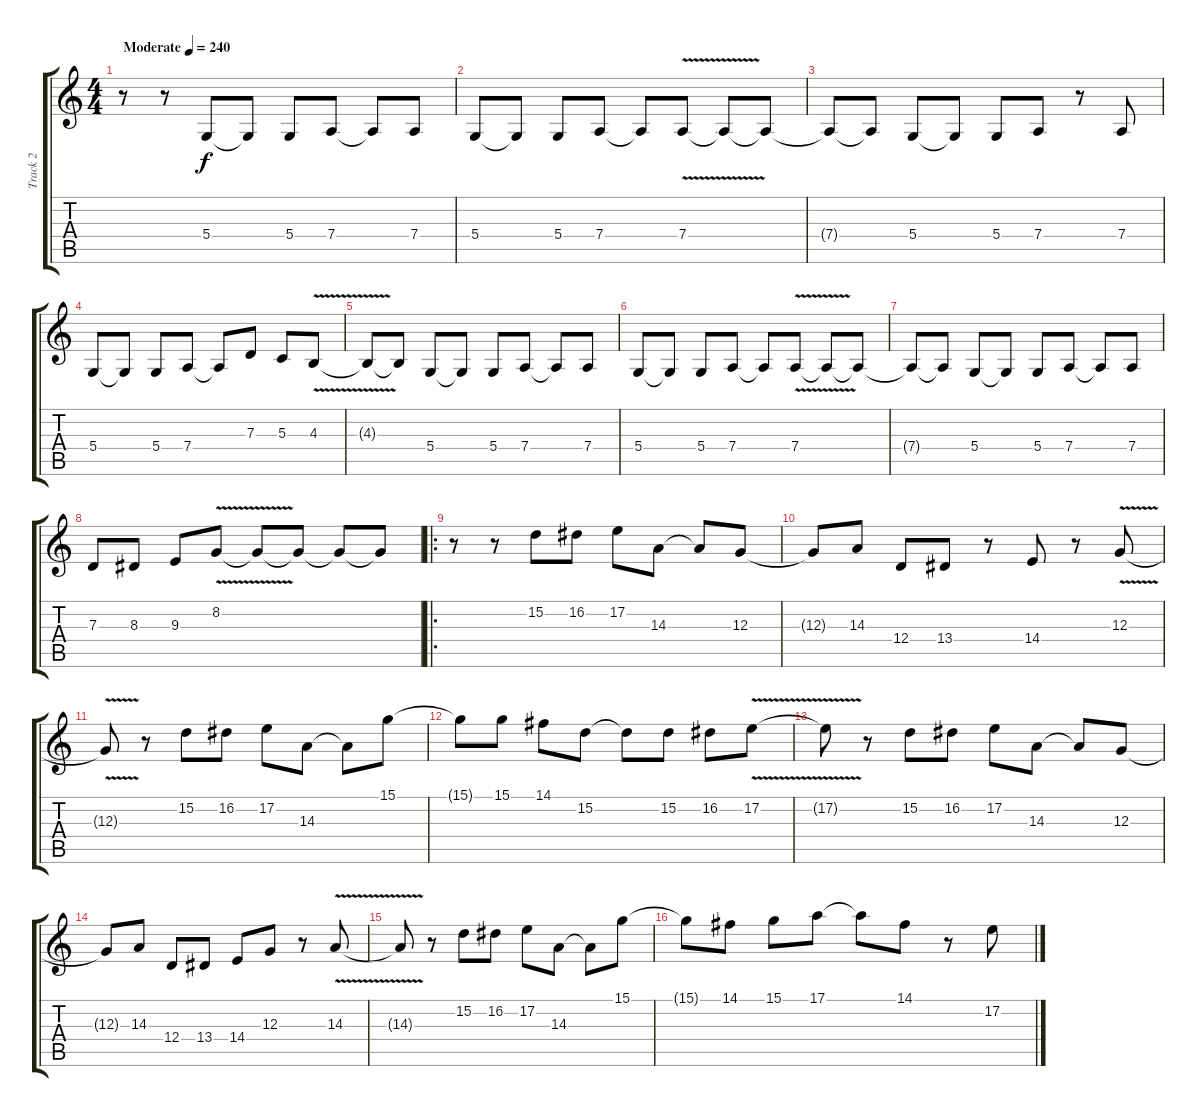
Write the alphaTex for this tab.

\track ("Track 2" "Track 2") {instrument lead5charang}
\staff {score tabs}
\tuning (E4 B3 G3 D3 A2 E2) {hide}
\ts (4 4)
\tempo (240 "Moderate")
\clef g2
\ks c
r.8{dy f instrument lead5charang} r.8 5.4.8 5.4{t}.8 5.4.8 7.4.8 7.4{t}.8 7.4.8 |
5.4.8 5.4{t}.8 5.4.8 7.4.8 7.4{t}.8 7.4{v}.8 7.4{t}.8 7.4{t}.8 |
7.4{t}.8 7.4{t}.8 5.4.8 5.4{t}.8 5.4.8 7.4.8 r.8 7.4.8 |
5.4.8 5.4{t}.8 5.4.8 7.4.8 7.4{t}.8 7.3.8 5.3.8 4.3{v}.8 |
4.3{t}.8 4.3{t}.8 5.4.8 5.4{t}.8 5.4.8 7.4.8 7.4{t}.8 7.4.8 |
5.4.8 5.4{t}.8 5.4.8 7.4.8 7.4{t}.8 7.4{v}.8 7.4{t}.8 7.4{t}.8 |
7.4{t}.8 7.4{t}.8 5.4.8 5.4{t}.8 5.4.8 7.4.8 7.4{t}.8 7.4.8 |
7.3.8 8.3.8 9.3.8 8.2{v}.8 8.2{t}.8 8.2{t}.8 8.2{t}.8 8.2{t}.8 |
\ro
r.8 r.8 15.2.8 16.2.8 17.2.8 14.3.8 14.3{t}.8 12.3.8 |
12.3{t}.8 14.3.8 12.4.8 13.4.8 r.8 14.4.8 r.8 12.3{v}.8 |
12.3{t}.8 r.8 15.2.8 16.2.8 17.2.8 14.3.8 14.3{t}.8 15.1.8 |
15.1{t}.8 15.1.8 14.1.8 15.2.8 15.2{t}.8 15.2.8 16.2.8 17.2{v}.8 |
17.2{t}.8 r.8 15.2.8 16.2.8 17.2.8 14.3.8 14.3{t}.8 12.3.8 |
12.3{t}.8 14.3.8 12.4.8 13.4.8 14.4.8 12.3.8 r.8 14.3{v}.8 |
14.3{t}.8 r.8 15.2.8 16.2.8 17.2.8 14.3.8 14.3{t}.8 15.1.8 |
15.1{t}.8 14.1.8 15.1.8 17.1.8 17.1{t}.8 14.1.8 r.8 17.2.8
